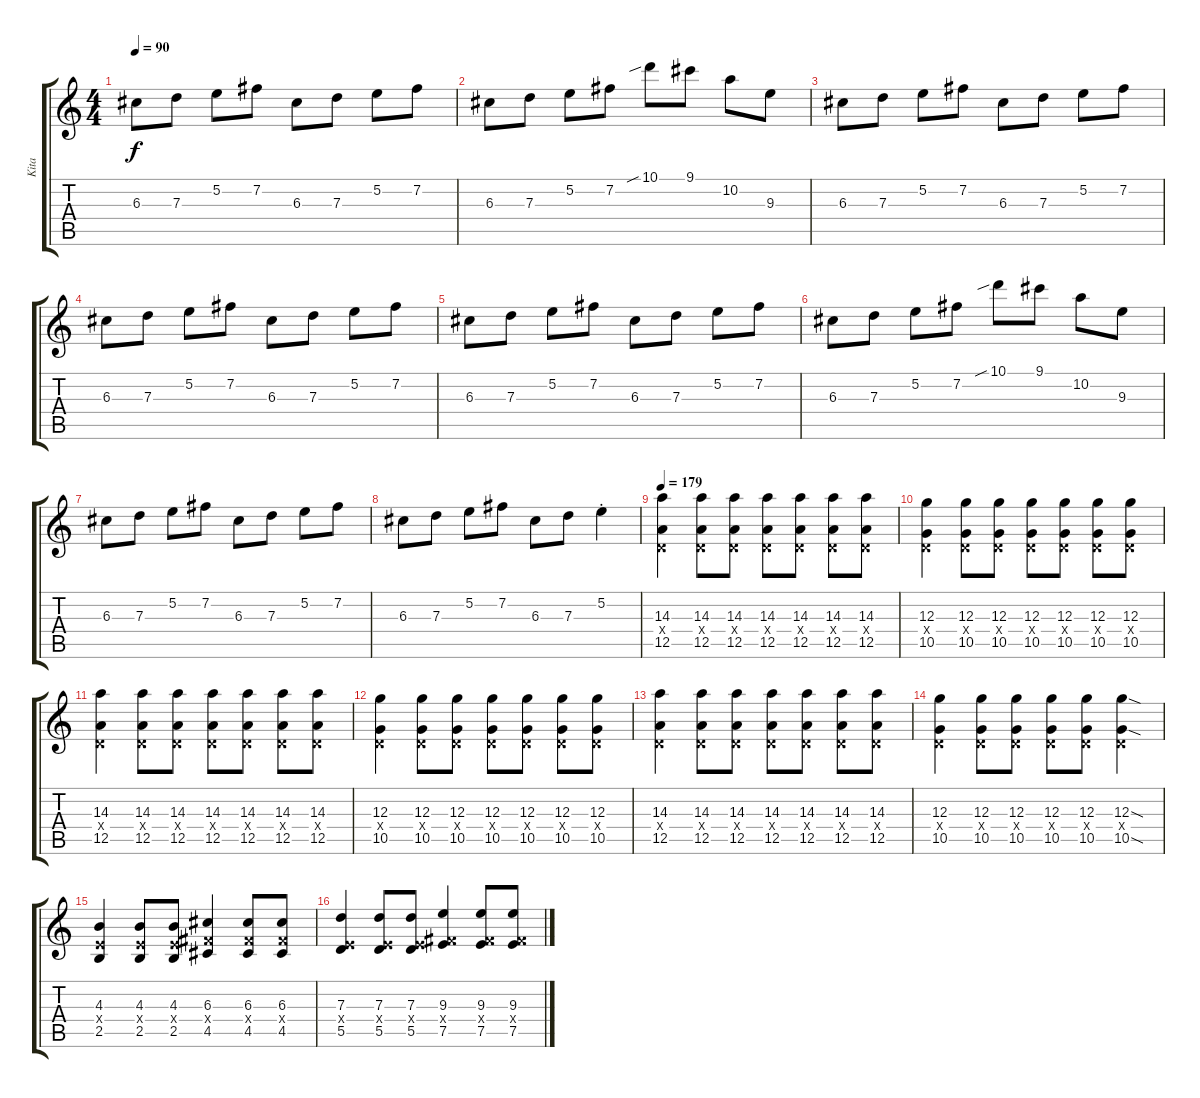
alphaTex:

\track ("Kita" "Kita") {instrument overdrivenguitar}
\staff {score tabs}
\tuning (E4 B3 G3 D3 A2 E2) {hide}
\ts (4 4)
\tempo 90
\clef g2
\ks c
6.3.8{dy f} 7.3.8 5.2.8 7.2.8 6.3.8 7.3.8 5.2.8 7.2.8 |
6.3.8 7.3.8 5.2.8 7.2.8 10.1{sib}.8 9.1.8 10.2.8 9.3.8 |
6.3.8 7.3.8 5.2.8 7.2.8 6.3.8 7.3.8 5.2.8 7.2.8 |
6.3.8 7.3.8 5.2.8 7.2.8 6.3.8 7.3.8 5.2.8 7.2.8 |
6.3.8 7.3.8 5.2.8 7.2.8 6.3.8 7.3.8 5.2.8 7.2.8 |
6.3.8 7.3.8 5.2.8 7.2.8 10.1{sib}.8 9.1.8 10.2.8 9.3.8 |
6.3.8 7.3.8 5.2.8 7.2.8 6.3.8 7.3.8 5.2.8 7.2.8 |
6.3.8 7.3.8 5.2.8 7.2.8 6.3.8 7.3.8 5.2{st}.4 |
\tempo 179
(14.3 0.4{x} 12.5).4 (14.3 0.4{x} 12.5).8 (14.3 0.4{x} 12.5).8 (14.3 0.4{x} 12.5).8 (14.3 0.4{x} 12.5).8 (14.3 0.4{x} 12.5).8 (14.3 0.4{x} 12.5).8 |
(12.3 0.4{x} 10.5).4 (12.3 0.4{x} 10.5).8 (12.3 0.4{x} 10.5).8 (12.3 0.4{x} 10.5).8 (12.3 0.4{x} 10.5).8 (12.3 0.4{x} 10.5).8 (12.3 0.4{x} 10.5).8 |
(14.3 0.4{x} 12.5).4 (14.3 0.4{x} 12.5).8 (14.3 0.4{x} 12.5).8 (14.3 0.4{x} 12.5).8 (14.3 0.4{x} 12.5).8 (14.3 0.4{x} 12.5).8 (14.3 0.4{x} 12.5).8 |
(12.3 0.4{x} 10.5).4 (12.3 0.4{x} 10.5).8 (12.3 0.4{x} 10.5).8 (12.3 0.4{x} 10.5).8 (12.3 0.4{x} 10.5).8 (12.3 0.4{x} 10.5).8 (12.3 0.4{x} 10.5).8 |
(14.3 0.4{x} 12.5).4 (14.3 0.4{x} 12.5).8 (14.3 0.4{x} 12.5).8 (14.3 0.4{x} 12.5).8 (14.3 0.4{x} 12.5).8 (14.3 0.4{x} 12.5).8 (14.3 0.4{x} 12.5).8 |
(12.3 0.4{x} 10.5).4 (12.3 0.4{x} 10.5).8 (12.3 0.4{x} 10.5).8 (12.3 0.4{x} 10.5).8 (12.3 0.4{x} 10.5).8 (12.3{sod} 0.4{x} 10.5{sod}).4 |
(4.3 2.4{x} 2.5).4 (4.3 2.4{x} 2.5).8 (4.3 2.4{x} 2.5).8 (6.3 4.4{x} 4.5).4 (6.3 4.4{x} 4.5).8 (6.3 4.4{x} 4.5).8 |
(7.3 2.4{x} 5.5).4 (7.3 2.4{x} 5.5).8 (7.3 2.4{x} 5.5).8 (9.3 4.4{x} 7.5).4 (9.3 4.4{x} 7.5).8 (9.3 4.4{x} 7.5).8
